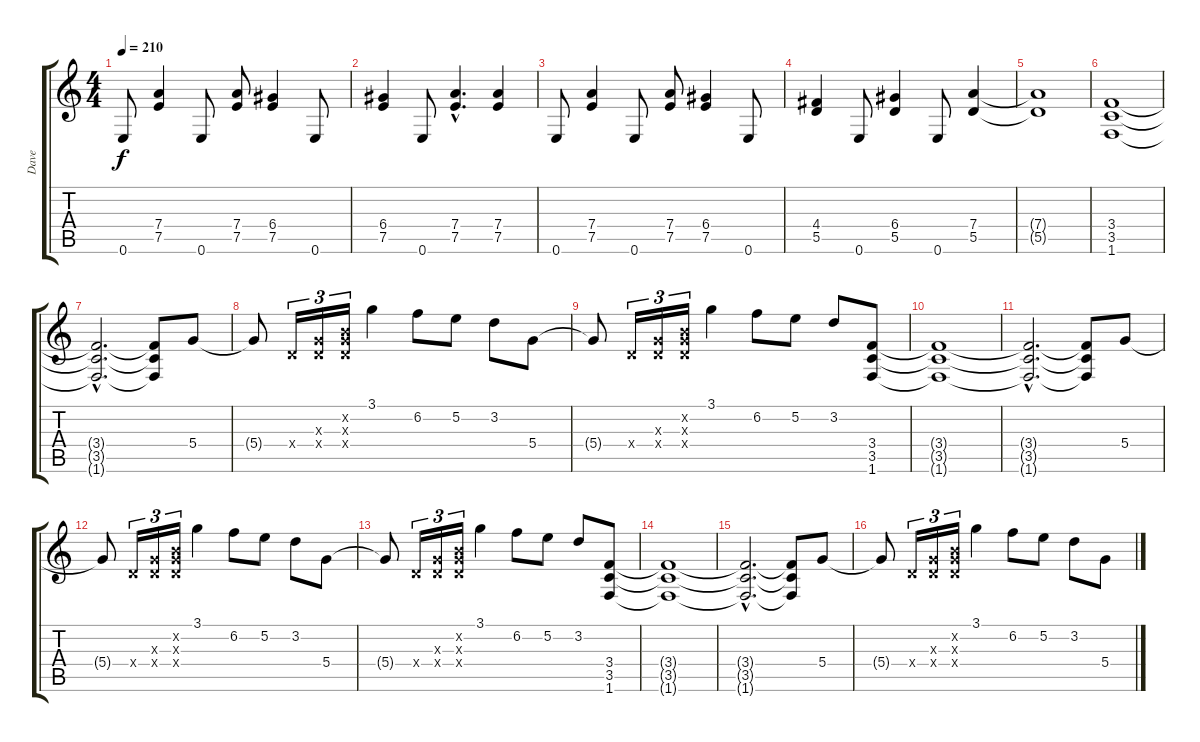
\track ("Dave" "Dave") {instrument distortionguitar}
\staff {score tabs}
\tuning (E4 B3 G3 D3 A2 E2) {hide}
\ts (4 4)
\tempo 210
\clef g2
\ks c
0.6.8{dy f} (7.4 7.5).4 0.6.8 (7.4 7.5).8 (6.4 7.5).4 0.6.8 |
(6.4 7.5).4 0.6.8 (7.4{hac} 7.5{hac}).4{d} (7.4 7.5).4 |
0.6.8 (7.4 7.5).4 0.6.8 (7.4 7.5).8 (6.4 7.5).4 0.6.8 |
(4.4 5.5).4 0.6.8 (6.4 5.5).4 0.6.8 (7.4 5.5).4 |
(7.4{t} 5.5{t}).1 |
(3.4 3.5 1.6).1 |
(3.4{hac t} 3.5{hac t} 1.6{hac t}).2{d} (3.4{t} 3.5{t} 1.6{t}).8 5.4.8 |
5.4{t}.8 0.4{x}.16{tu (3 2)} (0.3{x} 0.4{x}).16{tu (3 2)} (0.2{x} 0.3{x} 0.4{x}).16{tu (3 2)} 3.1.4 6.2.8 5.2.8 3.2.8 5.4.8 |
5.4{t}.8 0.4{x}.16{tu (3 2)} (0.3{x} 0.4{x}).16{tu (3 2)} (0.2{x} 0.3{x} 0.4{x}).16{tu (3 2)} 3.1.4 6.2.8 5.2.8 3.2.8 (3.4 3.5 1.6).8 |
(3.4{t} 3.5{t} 1.6{t}).1 |
(3.4{hac t} 3.5{hac t} 1.6{hac t}).2{d} (3.4{t} 3.5{t} 1.6{t}).8 5.4.8 |
5.4{t}.8 0.4{x}.16{tu (3 2)} (0.3{x} 0.4{x}).16{tu (3 2)} (0.2{x} 0.3{x} 0.4{x}).16{tu (3 2)} 3.1.4 6.2.8 5.2.8 3.2.8 5.4.8 |
5.4{t}.8 0.4{x}.16{tu (3 2)} (0.3{x} 0.4{x}).16{tu (3 2)} (0.2{x} 0.3{x} 0.4{x}).16{tu (3 2)} 3.1.4 6.2.8 5.2.8 3.2.8 (3.4 3.5 1.6).8 |
(3.4{t} 3.5{t} 1.6{t}).1 |
(3.4{hac t} 3.5{hac t} 1.6{hac t}).2{d} (3.4{t} 3.5{t} 1.6{t}).8 5.4.8 |
5.4{t}.8 0.4{x}.16{tu (3 2)} (0.3{x} 0.4{x}).16{tu (3 2)} (0.2{x} 0.3{x} 0.4{x}).16{tu (3 2)} 3.1.4 6.2.8 5.2.8 3.2.8 5.4.8
